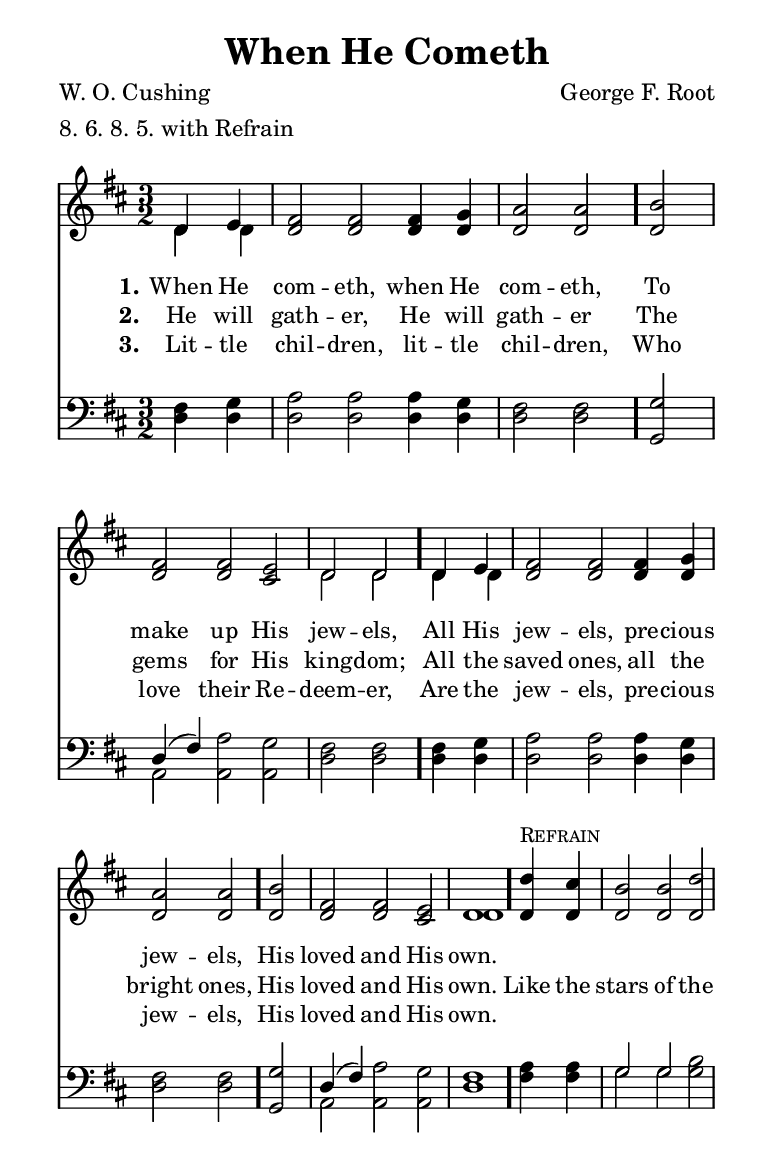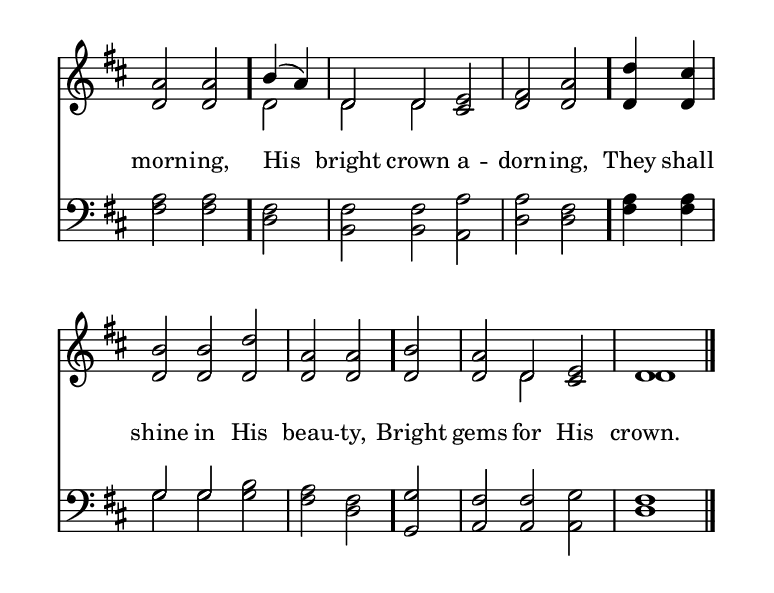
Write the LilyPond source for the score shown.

\include "common/global.ily"
\paper {
  \include "common/paper.ily"
}

\header{
  %children
  hymnnumber = "367"
  title = "When He Cometh"
  tunename = "Jewels"
  meter = "8. 6. 8. 5. with Refrain"
  poet = "W. O. Cushing"
  composer = "George F. Root"
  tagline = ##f
}

global = {
  \include "common/overrides.ily"
  \override Staff.TimeSignature.style = #'numbered
  \time 3/2
  \override Score.MetronomeMark.transparent = ##t % hide all fermata changes too
  \tempo 2=90
  \key d \major
  \partial 2
  \autoBeamOff
}

notesSoprano = {
\global
\relative c' {

  d4 e | fis2 fis fis4 g | a2 a
  b2 | fis fis e | d d
  d4 e | fis2 fis fis4 g | a2 a
  b2 | fis fis e | d1

  d'4^\markup { \small \caps "Refrain" } cis | b2 b d | a a
  b4( a) | d,2 d e | fis a
  d4 cis | b2 b d | a a
  b2 | a d, e | d1

  \bar "|."

}
}

notesAlto = {
\global
\relative e' {

  d4 d | d2 d d4 d | d2 d
  d2 | d d cis | d d
  d4 d | d2 d d4 d | d2 d
  d2 | d d cis | d1

  d4 d | d2 d d | d d
  d2 | d d cis | d d
  d4 d | d2 d d | d d
  d2 | d d cis | d1

}
}

notesTenor = {
\global
\relative a {

  fis4 g | a2 a a4 g | fis2 fis
  g2 | d4( fis) a2 g | fis2 fis
  fis4 g | a2 a a4 g | fis2 fis
  g2 | d4( fis) a2 g | fis1

  a4 a | g2 g b | a a
  fis | fis fis a | a fis
  a4 a | g2 g b | a fis
  g2 | fis fis g | fis1

}
}

notesBass = {
\global
\relative f {

  d4 d | d2 d d4 d | d2 d
  g,2 | a a a | d d
  d4 d | d2 d d4 d | d2 d
  g,2 | a a a | d1

  fis4 fis | g2 g g | fis fis
  d2 | b b a | d d
  fis4 fis | g2 g g | fis d
  g,2 | a a a | d1

}
}

Refrain = \lyricmode {

Like the stars of the morn -- ing, \bar "."
His bright crown a -- dorn -- ing, \bar "."
They shall shine in His beau -- ty, \bar "."
Bright gems for His crown. \bar "."

}

wordsA = \lyricmode {
\set stanza = "1."

When He com -- eth, when He com -- eth, \bar "."
To make up His jew -- els, \bar "."
All His jew -- els, pre -- cious jew -- els, \bar "."
His loved and His own. \bar "."

}

wordsB = \lyricmode {
\set stanza = "2."

He will gath -- er, He will gath -- er
The gems for His king -- dom;
All the saved ones, all the bright ones,
His loved and His own.

\Refrain

}

wordsC = \lyricmode {
\set stanza = "3."

Lit -- tle chil -- dren, lit -- tle chil -- dren, % original has "child -- ren"
Who love their Re -- deem -- er,
Are the jew -- els, pre -- cious jew -- els,
His loved and His own.

}

\score {
  \context ChoirStaff <<
    \context Staff = upper <<
      \set Staff.autoBeaming = ##f
      \set ChoirStaff.systemStartDelimiter = #'SystemStartBar
      \set ChoirStaff.printPartCombineTexts = ##f
      \partcombine #'(2 . 9) \notesSoprano \notesAlto
      \context NullVoice = sopranos { \voiceOne << \notesSoprano >> }
      \context Lyrics = one   \lyricsto sopranos \wordsA
      \context Lyrics = two   \lyricsto sopranos \wordsB
      \context Lyrics = three \lyricsto sopranos \wordsC
    >>
    \context Staff = men <<
      \set Staff.autoBeaming = ##f
      \clef bass
      \set ChoirStaff.printPartCombineTexts = ##f
      \partcombine #'(2 . 9) \notesTenor \notesBass
    >>
  >>
  \layout {
    \include "common/layout.ily"
  }
  \midi{
    \include "common/midi.ily"
  }
}

\version "2.19.49"  % necessary for upgrading to future LilyPond versions.

% vi:set et ts=2 sw=2 ai nocindent syntax=lilypond:
